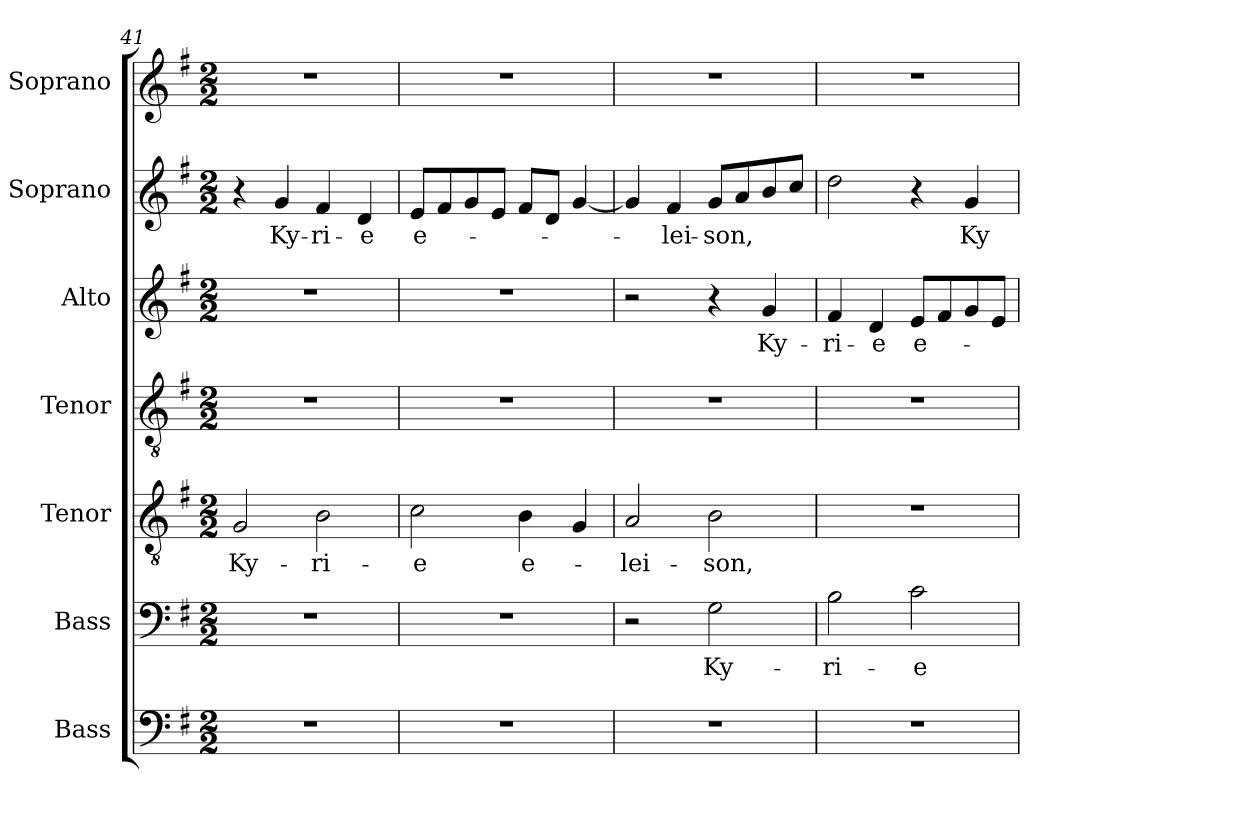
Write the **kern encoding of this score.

**kern	**kern	**text	**kern	**text	**kern	**kern	**text	**kern	**text	**kern
*part7	*part6	*part6	*part5	*part5	*part4	*part3	*part3	*part2	*part2	*part1
*staff7	*staff6	*staff6	*staff5	*staff5	*staff4	*staff3	*staff3	*staff2	*staff2	*staff1
*I"Bass	*I"Bass	*	*I"Tenor	*	*I"Tenor	*I"Alto	*	*I"Soprano	*	*I"Soprano
*I'B.	*I'B.	*	*I'T.	*	*I'T.	*I'A.	*	*I'S.	*	*I'S.
!!LO:PB:g=z
*clefF4	*clefF4	*	*clefGv2	*	*clefGv2	*clefG2	*	*clefG2	*	*clefG2
*	*	*	*ITrd7c12	*	*ITrd7c12	*	*	*	*	*
*k[f#]	*k[f#]	*	*k[f#]	*	*k[f#]	*k[f#]	*	*k[f#]	*	*k[f#]
*G:	*G:	*	*G:	*	*G:	*G:	*	*G:	*	*G:
*M2/2	*M2/2	*	*M2/2	*	*M2/2	*M2/2	*	*M2/2	*	*M2/2
=41	=41	=41	=41	=41	=41	=41	=41	=41	=41	=41
!	!	!	!	!LO:LY:b:color=#000000	!	!	!	!	!	!
1r	1r	.	2GGi/	Ky-	1r	1r	.	4r	.	1r
!	!	!	!	!	!	!	!	!	!LO:LY:b:color=#000000	!
.	.	.	.	.	.	.	.	4gi/	Ky-	.
!	!	!	!	!LO:LY:b:color=#000000	!	!	!	!	!	!
!	!	!	!	!	!	!	!	!	!LO:LY:b:color=#000000	!
.	.	.	2BBi\	-ri-	.	.	.	4f#i/	-ri-	.
!	!	!	!	!	!	!	!	!	!LO:LY:b:color=#000000	!
.	.	.	.	.	.	.	.	4di/	-e	.
=42	=42	=42	=42	=42	=42	=42	=42	=42	=42	=42
!	!	!	!	!LO:LY:b:color=#000000	!	!	!	!	!	!
!	!	!	!	!	!	!	!	!	!LO:LY:b:color=#000000	!
1r	1r	.	2Ci\	-e	1r	1r	.	8ei/L	e-	1r
.	.	.	.	.	.	.	.	8f#i/	.	.
.	.	.	.	.	.	.	.	8gi/	.	.
.	.	.	.	.	.	.	.	8ei/J	.	.
!	!	!	!	!LO:LY:b:color=#000000	!	!	!	!	!	!
.	.	.	4BBi\	e-	.	.	.	8f#i/L	.	.
.	.	.	.	.	.	.	.	8di/J	.	.
.	.	.	4GGi/	.	.	.	.	[4gi/	.	.
=43	=43	=43	=43	=43	=43	=43	=43	=43	=43	=43
!	!	!	!	!LO:LY:b:color=#000000	!	!	!	!	!	!
1r	2r	.	2AAi/	-lei-	1r	2r	.	4gi/]	.	1r
!	!	!	!	!	!	!	!	!	!LO:LY:b:color=#000000	!
.	.	.	.	.	.	.	.	4f#i/	-lei-	.
!	!	!LO:LY:b:color=#000000	!	!	!	!	!	!	!	!
!	!	!	!	!LO:LY:b:color=#000000	!	!	!	!	!	!
!	!	!	!	!	!	!	!	!	!LO:LY:b:color=#000000	!
.	2Gi\	Ky-	2BBi\	-son,	.	4r	.	8gi/L	-son,	.
.	.	.	.	.	.	.	.	8ai/	.	.
!	!	!	!	!	!	!	!LO:LY:b:color=#000000	!	!	!
.	.	.	.	.	.	4gi/	Ky-	8bi/	.	.
.	.	.	.	.	.	.	.	8cci/J	.	.
=44	=44	=44	=44	=44	=44	=44	=44	=44	=44	=44
!	!	!LO:LY:b:color=#000000	!	!	!	!	!	!	!	!
!	!	!	!	!	!	!	!LO:LY:b:color=#000000	!	!	!
1r	2Bi\	-ri-	1r	.	1r	4f#i/	-ri-	2ddi\	.	1r
!	!	!	!	!	!	!	!LO:LY:b:color=#000000	!	!	!
.	.	.	.	.	.	4di/	-e	.	.	.
!	!	!LO:LY:b:color=#000000	!	!	!	!	!	!	!	!
!	!	!	!	!	!	!	!LO:LY:b:color=#000000	!	!	!
.	2ci\	-e	.	.	.	8ei/L	e-	4r	.	.
.	.	.	.	.	.	8f#i/	.	.	.	.
!	!	!	!	!	!	!	!	!	!LO:LY:b:color=#000000	!
.	.	.	.	.	.	8gi/	.	4gi/	Ky-	.
.	.	.	.	.	.	8ei/J	.	.	.	.
=	=	=	=	=	=	=	=	=	=	=
*-	*-	*-	*-	*-	*-	*-	*-	*-	*-	*-
